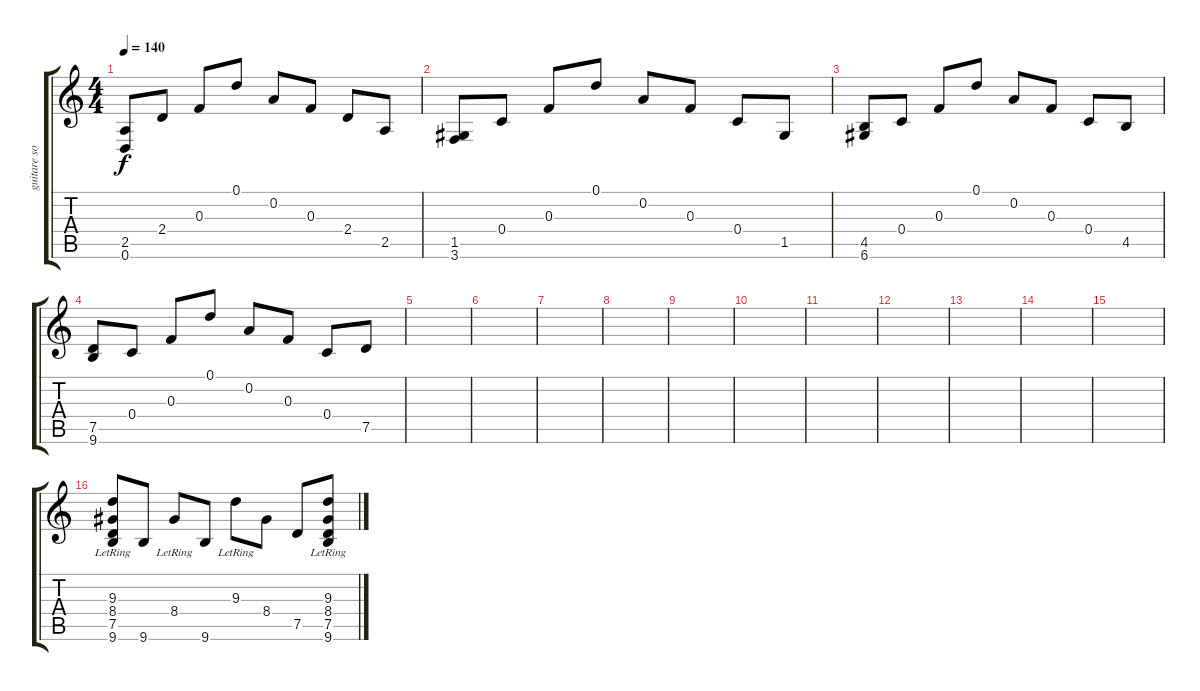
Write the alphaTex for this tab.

\track ("guitare son clair" "guitare so") {instrument acousticguitarnylon}
\staff {score tabs}
\tuning (D4 A3 F3 C3 G2 D2) {hide}
\ts (4 4)
\tempo 140
\clef g2
\ks c
(2.5 0.6).8{dy f volume 10 instrument acousticguitarnylon} 2.4.8 0.3.8 0.1.8 0.2.8 0.3.8 2.4.8 2.5.8 |
(1.5 3.6).8 0.4.8 0.3.8 0.1.8 0.2.8 0.3.8 0.4.8 1.5.8 |
(4.5 6.6).8 0.4.8 0.3.8 0.1.8 0.2.8 0.3.8 0.4.8 4.5.8 |
(7.5 9.6).8 0.4.8 0.3.8 0.1.8 0.2.8 0.3.8 0.4.8 7.5.8 |
|
|
|
|
|
|
|
|
|
|
|
(9.3{lr} 8.4{lr} 7.5{lr} 9.6{lr}).8 9.6.8 8.4{lr}.8 9.6.8 9.3{lr}.8 8.4.8 7.5.8 (9.3 8.4{lr} 7.5{lr} 9.6{lr}).8
